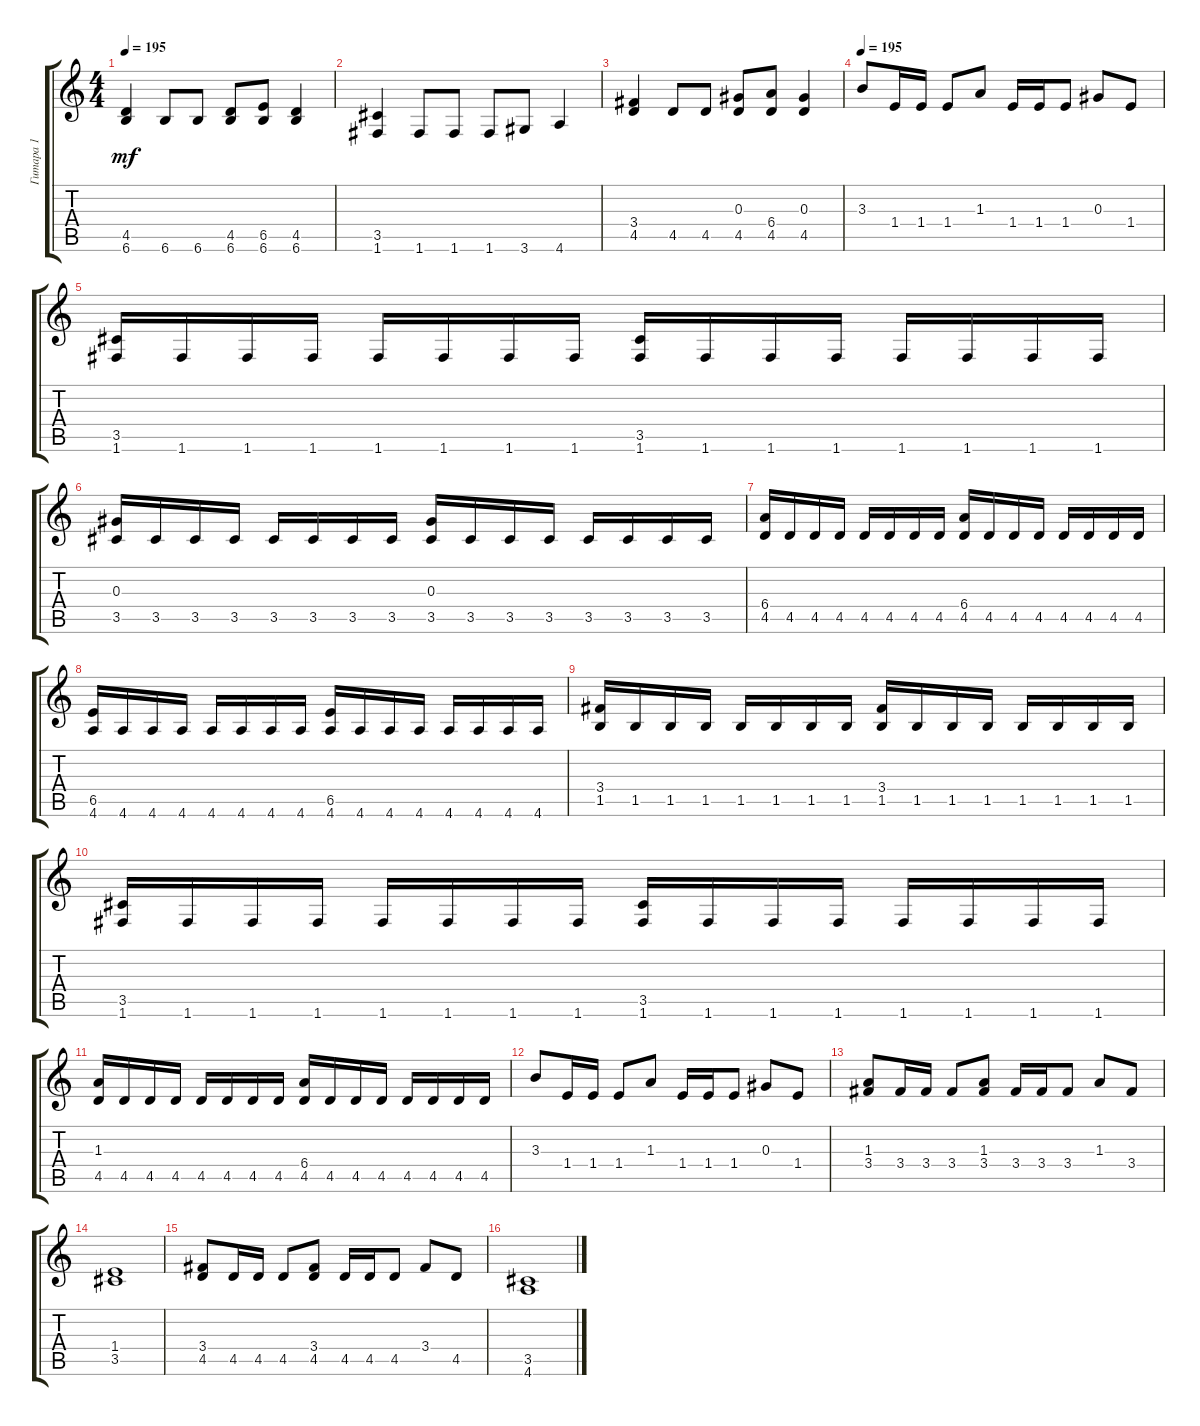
\track ("Гитара 1" "Гитара 1") {instrument overdrivenguitar}
\staff {score tabs}
\tuning (F4 C4 Ab3 Eb3 Bb2 F2) {hide}
\ts (4 4)
\tempo 195
\clef g2
\ks c
(4.5 6.6).4{dy mf} 6.6.8 6.6.8 (4.5 6.6).8 (6.5 6.6).8 (4.5 6.6).4 |
(3.5 1.6).4 1.6.8 1.6.8 1.6.8 3.6.8 4.6.4 |
(3.4 4.5).4 4.5.8 4.5.8 (0.3 4.5).8 (6.4 4.5).8 (0.3 4.5).4 |
\tempo 195
3.3.8 1.4.16 1.4.16 1.4.8 1.3.8 1.4.16 1.4.16 1.4.8 0.3.8 1.4.8 |
(3.5 1.6).16 1.6.16 1.6.16 1.6.16 1.6.16 1.6.16 1.6.16 1.6.16 (3.5 1.6).16 1.6.16 1.6.16 1.6.16 1.6.16 1.6.16 1.6.16 1.6.16 |
(0.3 3.5).16 3.5.16 3.5.16 3.5.16 3.5.16 3.5.16 3.5.16 3.5.16 (0.3 3.5).16 3.5.16 3.5.16 3.5.16 3.5.16 3.5.16 3.5.16 3.5.16 |
(6.4 4.5).16 4.5.16 4.5.16 4.5.16 4.5.16 4.5.16 4.5.16 4.5.16 (6.4 4.5).16 4.5.16 4.5.16 4.5.16 4.5.16 4.5.16 4.5.16 4.5.16 |
(6.5 4.6).16 4.6.16 4.6.16 4.6.16 4.6.16 4.6.16 4.6.16 4.6.16 (6.5 4.6).16 4.6.16 4.6.16 4.6.16 4.6.16 4.6.16 4.6.16 4.6.16 |
(3.4 1.5).16 1.5.16 1.5.16 1.5.16 1.5.16 1.5.16 1.5.16 1.5.16 (3.4 1.5).16 1.5.16 1.5.16 1.5.16 1.5.16 1.5.16 1.5.16 1.5.16 |
(3.5 1.6).16 1.6.16 1.6.16 1.6.16 1.6.16 1.6.16 1.6.16 1.6.16 (3.5 1.6).16 1.6.16 1.6.16 1.6.16 1.6.16 1.6.16 1.6.16 1.6.16 |
(1.3 4.5).16 4.5.16 4.5.16 4.5.16 4.5.16 4.5.16 4.5.16 4.5.16 (6.4 4.5).16 4.5.16 4.5.16 4.5.16 4.5.16 4.5.16 4.5.16 4.5.16 |
3.3.8 1.4.16 1.4.16 1.4.8 1.3.8 1.4.16 1.4.16 1.4.8 0.3.8 1.4.8 |
(1.3 3.4).8 3.4.16 3.4.16 3.4.8 (1.3 3.4).8 3.4.16 3.4.16 3.4.8 1.3.8 3.4.8 |
(1.4 3.5).1 |
(3.4 4.5).8 4.5.16 4.5.16 4.5.8 (3.4 4.5).8 4.5.16 4.5.16 4.5.8 3.4.8 4.5.8 |
(3.5 4.6).1
